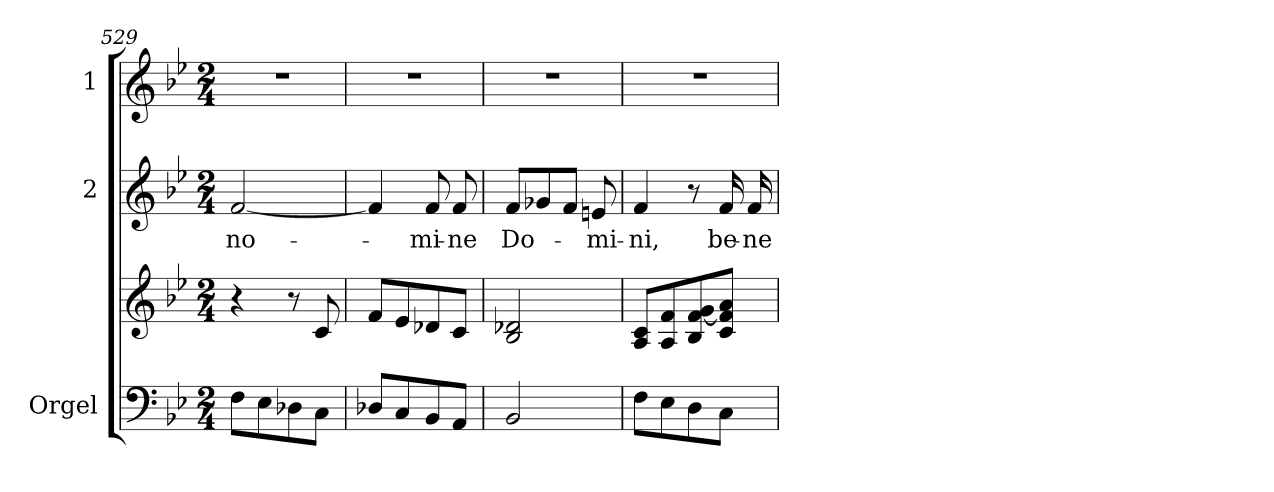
**kern	**kern	**kern	**text	**kern
*part3	*part3	*part2	*part2	*part1
*staff4	*staff3	*staff2	*staff2	*staff1
*I"Orgel	*	*I"2	*	*I"1
*I'Org.	*	*	*	*
!!LO:PB:g=z
*clefF4	*clefG2	*clefG2	*	*clefG2
*k[b-e-]	*k[b-e-]	*k[b-e-]	*	*k[b-e-]
*B-:	*B-:	*B-:	*	*B-:
*M2/4	*M2/4	*M2/4	*	*M2/4
=529	=529	=529	=529	=529
!	!	!	!LO:LY:b	!
8F\L	4r	[2f/	no-	2r
8E-\	.	.	.	.
8D-X\	8r	.	.	.
8C\J	8c/	.	.	.
=530	=530	=530	=530	=530
8D-X/L	8f/L	4f/]	.	2r
8C/	8e-/	.	.	.
!	!	!	!LO:LY:b	!
8BB-/	8d-X/	8f/	-mi-	.
!	!	!	!LO:LY:b	!
8AA/J	8c/J	8f/	-ne	.
=531	=531	=531	=531	=531
!	!	!	!LO:LY:b	!
2BB-/	2B-/ 2d-X/	8f/L	Do-	2r
.	.	8g-X/	.	.
.	.	8f/J	.	.
!	!	!	!LO:LY:b	!
.	.	8en/	-mi-	.
=532	=532	=532	=532	=532
!	!	!	!LO:LY:b	!
8F\L	8A/ 8c/L	4f/	-ni,	2r
8E-\	8A/ 8f/	.	.	.
8D\	8B-/ [8f/ 8g/	8r	.	.
!	!	!	!LO:LY:b	!
8C\J	8c/ 8f/] 8a/J	16f/	be-	.
!	!	!	!LO:LY:b	!
.	.	16f/	-ne-	.
=	=	=	=	=
*-	*-	*-	*-	*-
